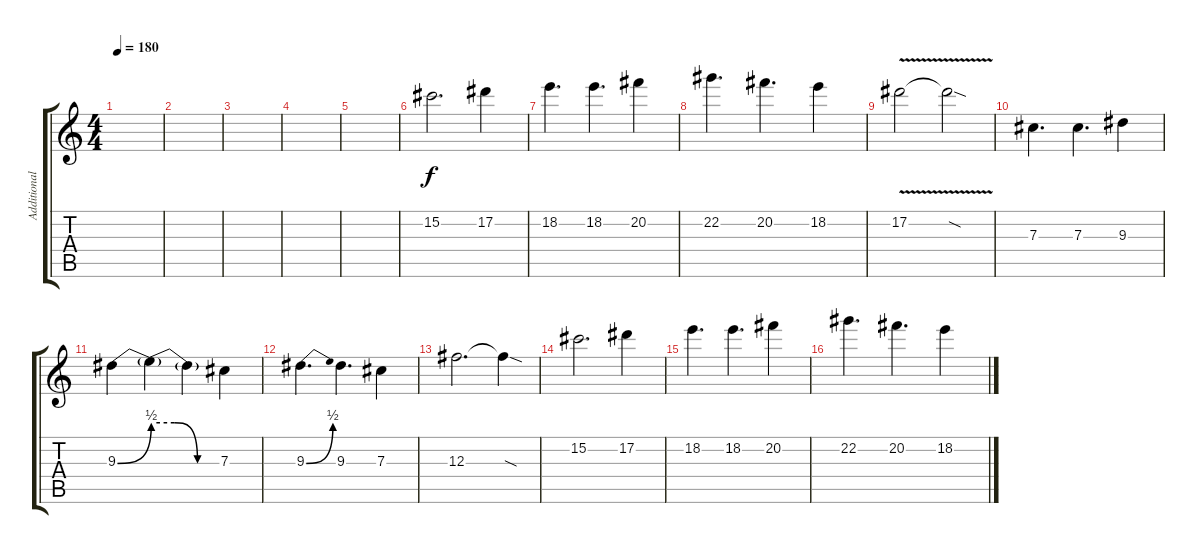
\track ("Additional Guitar" "Additional") {instrument overdrivenguitar}
\staff {score tabs}
\tuning (Eb4 Bb3 Gb3 Db3 Ab2 Eb2) {hide}
\ts (4 4)
\tempo 180
\clef g2
\ks c
|
|
|
|
|
15.2.2{d volume 16} 17.2.4 |
18.2.4{d} 18.2.4{d} 20.2.4 |
22.2.4{d} 20.2.4{d} 18.2.4 |
17.2{v}.2 17.2{sod t}.2 |
7.3.4{d} 7.3.4{d} 9.3.4 |
9.3{be (bend 0 0 60 2)}.4 9.3{be (custom 0 2 20 2 40 0 60 0) t}.4 9.3{t}.4 7.3.4 |
9.3{be (bend 0 0 60 2)}.4{d} 9.3.4{d} 7.3.4 |
12.3.2{d} 12.3{sod t}.4 |
15.2.2{d} 17.2.4 |
18.2.4{d} 18.2.4{d} 20.2.4 |
22.2.4{d} 20.2.4{d} 18.2.4
